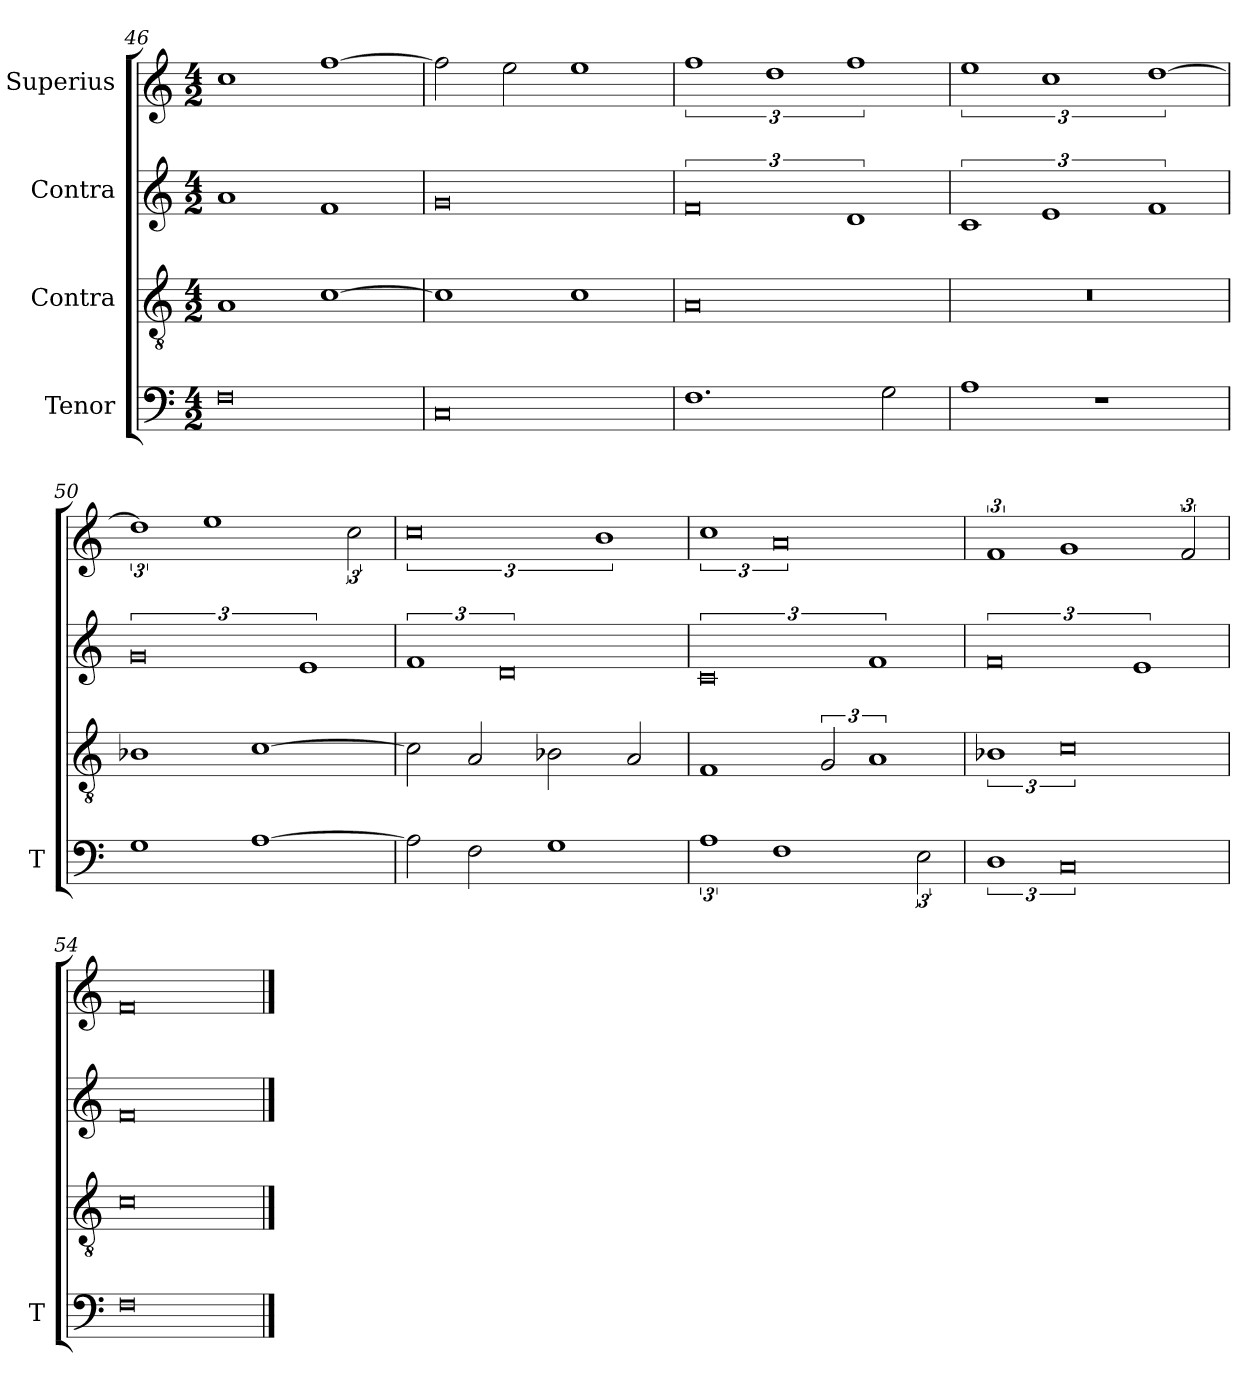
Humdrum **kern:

**kern	**kern	**kern	**kern
*part4	*part3	*part2	*part1
*staff4	*staff3	*staff2	*staff1
*I"Tenor	*I"Contra	*I"Contra	*I"Superius
*I'T	*	*	*
*clefF4	*clefGv2	*clefG2	*clefG2
*M4/2	*M4/2	*M4/2	*M4/2
=46	=46	=46	=46
0F	1A	1a	1cc
.	[1c	1f	[1ff
=47	=47	=47	=47
0C	1c]	0g	2ff]
.	.	.	2ee
.	1c	.	1ee
=48	=48	=48	=48
1.F	0A	3%4f	3%2ff
.	.	.	3%2dd
.	.	3%2d	3%2ff
2G	.	.	.
=49	=49	=49	=49
1A	0r	3%2c	3%2ee
.	.	3%2e	3%2cc
1r	.	.	.
.	.	3%2f	[3%2dd
=50	=50	=50	=50
1G	1B-X	3%4g	3%2dd]
.	.	.	1ee
[1A	[1c	.	.
.	.	3%2e	.
.	.	.	3cc
=51	=51	=51	=51
2A]	2c]	3%2f	3%4cc
2F	2A	.	.
.	.	3%4d	.
1G	2B-X	.	.
.	.	.	3%2b
.	2A	.	.
=52	=52	=52	=52
3%2A	1F	3%4c	3%2cc
1F	.	.	3%4a
.	3G	.	.
.	3%2A	3%2f	.
3E	.	.	.
=53	=53	=53	=53
3%2D	3%2B-X	3%4f	3%2f
3%4C	3%4c	.	1g
.	.	3%2e	.
.	.	.	3f
=54	=54	=54	=54
0F	0c	0f	0f
==	==	==	==
*-	*-	*-	*-
